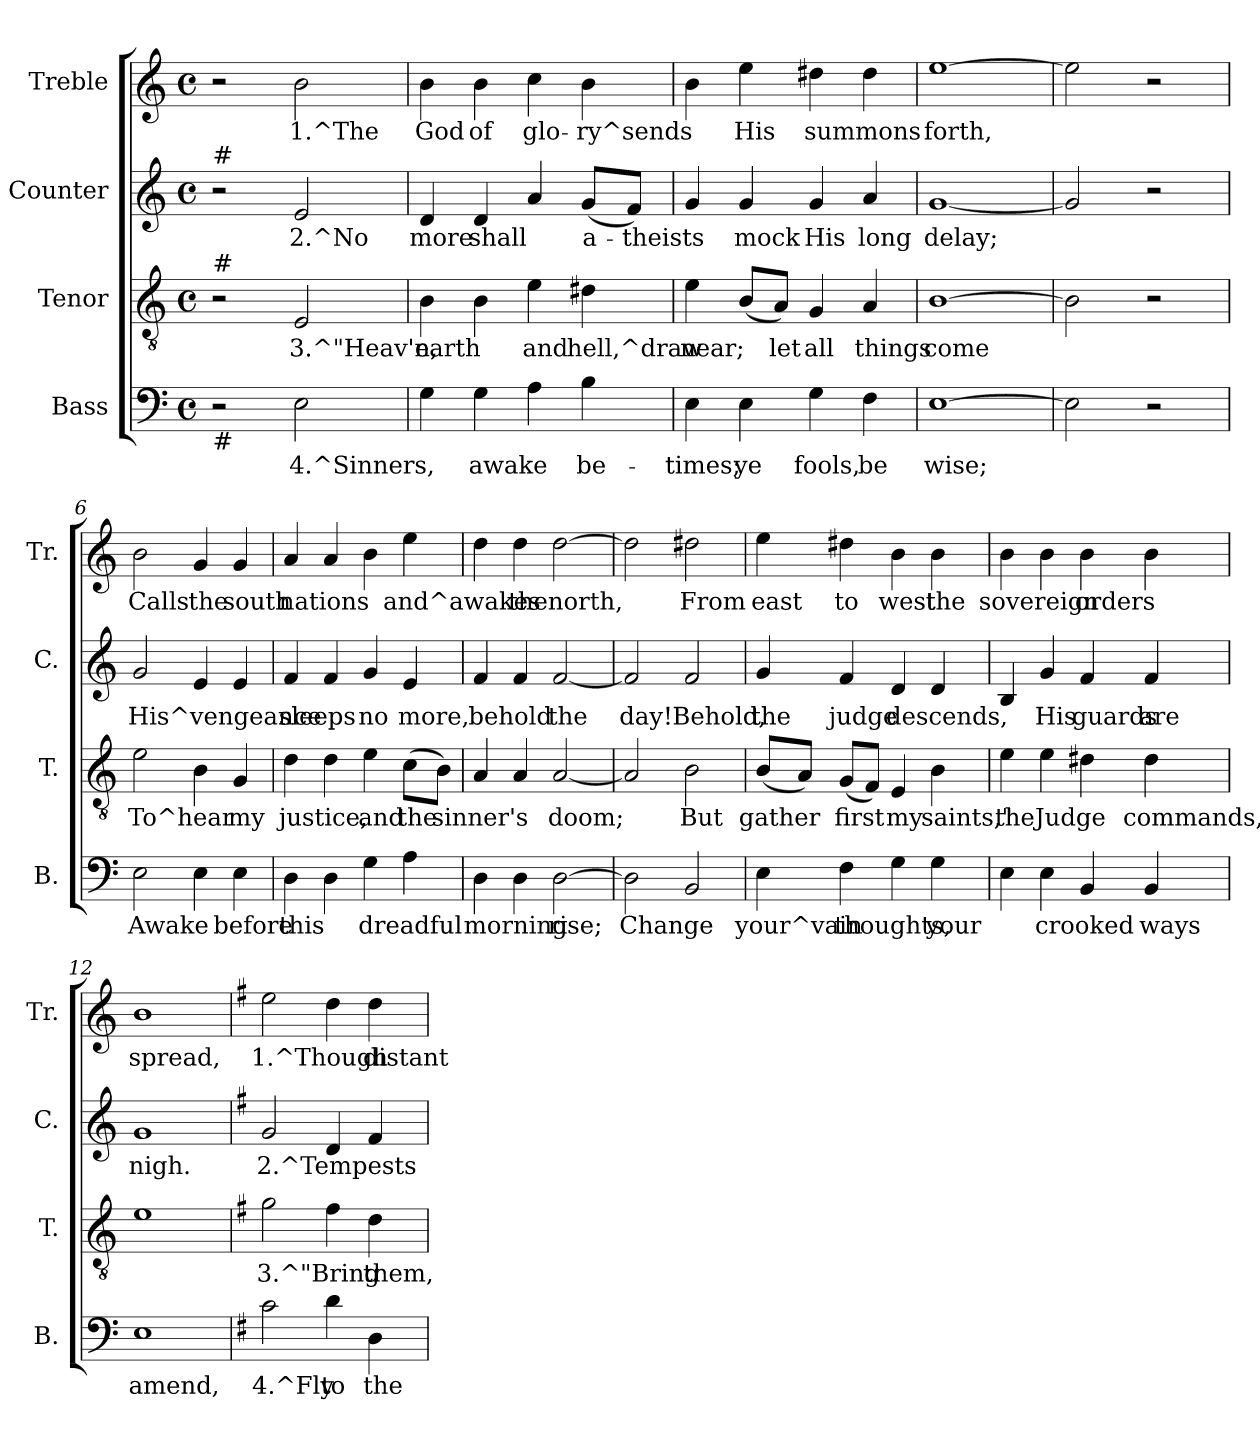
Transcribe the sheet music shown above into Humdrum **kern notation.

**kern	**text	**kern	**text	**kern	**text	**kern	**text
*part4	*part4	*part3	*part3	*part2	*part2	*part1	*part1
*staff4	*staff4	*staff3	*staff3	*staff2	*staff2	*staff1	*staff1
*I"Bass	*	*I"Tenor	*	*I"Counter	*	*I"Treble	*
*I'B.	*	*I'T.	*	*I'C.	*	*I'Tr.	*
!!LO:PB:g=z
*stria5	*	*stria5	*	*stria5	*	*stria5	*
*clefF4	*	*clefGv2	*	*clefG2	*	*clefG2	*
*k[]	*	*k[]	*	*k[]	*	*k[]	*
*C:	*	*C:	*	*C:	*	*C:	*
*M4/4	*	*M4/4	*	*M4/4	*	*M4/4	*
*met(c)	*	*met(c)	*	*met(c)	*	*met(c)	*
=1	=1	=1	=1	=1	=1	=1	=1
!	!	!	!	!LO:TX:a:t=#	!	!	!
!	!	!LO:TX:a:t=#	!	!	!	!	!
!LO:TX:b:t=#	!	!	!	!	!	!	!
2r	.	2r	.	2r	.	2r	.
!	!LO:LY:b:rj	!	!LO:LY:b:rj	!	!LO:LY:b:rj	!	!LO:LY:b:rj
2E\	4.^Sinners,	2E/	3.^"Heav'n,	2e/	2.^No	2b\	1.^The
=2	=2	=2	=2	=2	=2	=2	=2
!	!LO:LY:b:rj	!	!LO:LY:b:rj	!	!LO:LY:b:rj	!	!LO:LY:b:rj
4G\	.	4B\	earth	4d/	more	4b\	God
!	!LO:LY:b:rj	!	!LO:LY:b:rj	!	!LO:LY:b:rj	!	!LO:LY:b:rj
4G\	awake	4B\	.	4d/	shall	4b\	of
!	!LO:LY:b:rj	!	!LO:LY:b:rj	!	!LO:LY:b:rj	!	!LO:LY:b:rj
4A\	.	4e\	and	4a/	.	4cc\	glo-
!	!LO:LY:b:rj	!	!LO:LY:b:rj	!	!LO:LY:b:rj	!	!LO:LY:b:rj
4B\	be-	4d#X\	hell,^draw	(<8g/L	a-	4b\	-ry^sends
!	!	!	!	!	!LO:LY:b:rj	!	!
.	.	.	.	8f/J)	-theists	.	.
=3	=3	=3	=3	=3	=3	=3	=3
!	!LO:LY:b:rj	!	!LO:LY:b:rj	!	!LO:LY:b:rj	!	!LO:LY:b:rj
4E\	-times;	4e\	near;	4g/	.	4b\	.
!	!LO:LY:b:rj	!	!LO:LY:b:rj	!	!LO:LY:b:rj	!	!LO:LY:b:rj
4E\	ye	(<8B/L	.	4g/	mock	4ee\	His
!	!	!	!LO:LY:b:rj	!	!	!	!
.	.	8A/J)	let	.	.	.	.
!	!LO:LY:b:rj	!	!LO:LY:b:rj	!	!LO:LY:b:rj	!	!LO:LY:b:rj
4G\	fools,	4G/	all	4g/	His	4dd#X\	summons
!	!LO:LY:b:rj	!	!LO:LY:b:rj	!	!LO:LY:b:rj	!	!LO:LY:b:rj
4F\	be	4A/	things	4a/	long	4dd#\	.
=4	=4	=4	=4	=4	=4	=4	=4
!	!LO:LY:b:rj	!	!LO:LY:b:rj	!	!LO:LY:b:rj	!	!LO:LY:b:rj
[>1E	wise;	[>1B	come	[<1g	delay;	[>1ee	forth,
=5	=5	=5	=5	=5	=5	=5	=5
!	!LO:LY:b:rj	!	!LO:LY:b:rj	!	!LO:LY:b:rj	!	!LO:LY:b:rj
2E\]	.	2B\]	.	2g/]	.	2ee>\]	.
2r	.	2r	.	2r	.	2r	.
=6	=6	=6	=6	=6	=6	=6	=6
!	!LO:LY:b:rj	!	!LO:LY:b:rj	!	!LO:LY:b:rj	!	!LO:LY:b:rj
2E\	Awake	2e\	To^hear	2g/	His^vengeance	2b\	Calls
!	!LO:LY:b:rj	!	!LO:LY:b:rj	!	!LO:LY:b:rj	!	!LO:LY:b:rj
4E\	.	4B\	.	4e/	.	4g/	the
!	!LO:LY:b:rj	!	!LO:LY:b:rj	!	!LO:LY:b:rj	!	!LO:LY:b:rj
4E\	before	4G/	my	4e/	.	4g/	south
=7	=7	=7	=7	=7	=7	=7	=7
!	!LO:LY:b:rj	!	!LO:LY:b:rj	!	!LO:LY:b:rj	!	!LO:LY:b:rj
4D\	this	4d\	justice,	4f/	sleeps	4a/	nations
!	!LO:LY:b:rj	!	!LO:LY:b:rj	!	!LO:LY:b:rj	!	!LO:LY:b:rj
4D\	.	4d\	.	4f/	.	4a/	.
!	!LO:LY:b:rj	!	!LO:LY:b:rj	!	!LO:LY:b:rj	!	!LO:LY:b:rj
4G\	dreadful	4e\	and	4g/	no	4b\	.
!	!LO:LY:b:rj	!	!LO:LY:b:rj	!	!LO:LY:b:rj	!	!LO:LY:b:rj
4A\	.	(>8c\L	the	4e/	more,	4ee\	and^awakes
!	!	!	!LO:LY:b:rj	!	!	!	!
.	.	8B\J)	sinner's	.	.	.	.
=8	=8	=8	=8	=8	=8	=8	=8
!	!LO:LY:b:rj	!	!LO:LY:b:rj	!	!LO:LY:b:rj	!	!LO:LY:b:rj
4D\	morning	4A/	.	4f/	behold	4dd\	.
!	!LO:LY:b:rj	!	!LO:LY:b:rj	!	!LO:LY:b:rj	!	!LO:LY:b:rj
4D\	.	4A/	.	4f/	.	4dd\	the
!	!LO:LY:b:rj	!	!LO:LY:b:rj	!	!LO:LY:b:rj	!	!LO:LY:b:rj
[>2D\	rise;	[<2A/	doom;	[<2f/	the	[>2dd\	north,
=9	=9	=9	=9	=9	=9	=9	=9
!	!LO:LY:b:rj	!	!LO:LY:b:rj	!	!LO:LY:b:rj	!	!LO:LY:b:rj
2D\]	Change	2A/]	.	2f/]	day!	2dd\]	.
!	!LO:LY:b:rj	!	!LO:LY:b:rj	!	!LO:LY:b:rj	!	!LO:LY:b:rj
2BB/	.	2B\	But	2f/	Behold,	2dd#X\	From
=10	=10	=10	=10	=10	=10	=10	=10
!	!LO:LY:b:rj	!	!LO:LY:b:rj	!	!LO:LY:b:rj	!	!LO:LY:b:rj
4E\	your^vain	(<8B/L	gather	4g/	the	4ee\	east
!	!	!	!LO:LY:b:rj	!	!	!	!
.	.	8A/J)	.	.	.	.	.
!	!LO:LY:b:rj	!	!LO:LY:b:rj	!	!LO:LY:b:rj	!	!LO:LY:b:rj
4F\	thoughts,	(<8G/L	first	4f/	judge	4dd#X\	to
!	!	!	!LO:LY:b:rj	!	!	!	!
.	.	8F/J)	.	.	.	.	.
!	!LO:LY:b:rj	!	!LO:LY:b:rj	!	!LO:LY:b:rj	!	!LO:LY:b:rj
4G\	.	4E/	my	4d/	descends,	4b\	west
!	!LO:LY:b:rj	!	!LO:LY:b:rj	!	!LO:LY:b:rj	!	!LO:LY:b:rj
4G\	your	4B\	saints,"	4d/	.	4b\	the
=11	=11	=11	=11	=11	=11	=11	=11
!	!LO:LY:b:rj	!	!LO:LY:b:rj	!	!LO:LY:b:rj	!	!LO:LY:b:rj
4E\	.	4e\	the	4B/	.	4b\	sovereign
!	!LO:LY:b:rj	!	!LO:LY:b:rj	!	!LO:LY:b:rj	!	!LO:LY:b:rj
4E\	crooked	4e\	Judge	4g/	His	4b\	.
!	!LO:LY:b:rj	!	!LO:LY:b:rj	!	!LO:LY:b:rj	!	!LO:LY:b:rj
4BB/	.	4d#X\	.	4f/	guards	4b\	orders
!	!LO:LY:b:rj	!	!LO:LY:b:rj	!	!LO:LY:b:rj	!	!LO:LY:b:rj
4BB/	ways	4d#\	commands,	4f/	are	4b\	.
=12	=12	=12	=12	=12	=12	=12	=12
!	!LO:LY:b:rj	!	!LO:LY:b:rj	!	!LO:LY:b:rj	!	!LO:LY:b:rj
1E	amend,	1e	.	1g	nigh.	1b	spread,
!!LO:PB:g=z
=13	=13	=13	=13	=13	=13	=13	=13
*k[f#]	*	*k[f#]	*	*k[f#]	*	*k[f#]	*
*G:	*	*G:	*	*G:	*	*G:	*
!	!LO:LY:b:rj	!	!LO:LY:b:rj	!	!LO:LY:b:rj	!	!LO:LY:b:rj
2c\	4.^Fly	2g\	3.^"Bring	2g/	2.^Tempests	2ee\	1.^Though
!	!LO:LY:b:rj	!	!LO:LY:b:rj	!	!LO:LY:b:rj	!	!LO:LY:b:rj
4d\	to	4f#\	.	4d/	.	4dd\	.
!	!LO:LY:b:rj	!	!LO:LY:b:rj	!	!LO:LY:b:rj	!	!LO:LY:b:rj
4D\	the	4d\	them,	4f#/	.	4dd\	distant
=	=	=	=	=	=	=	=
*-	*-	*-	*-	*-	*-	*-	*-
